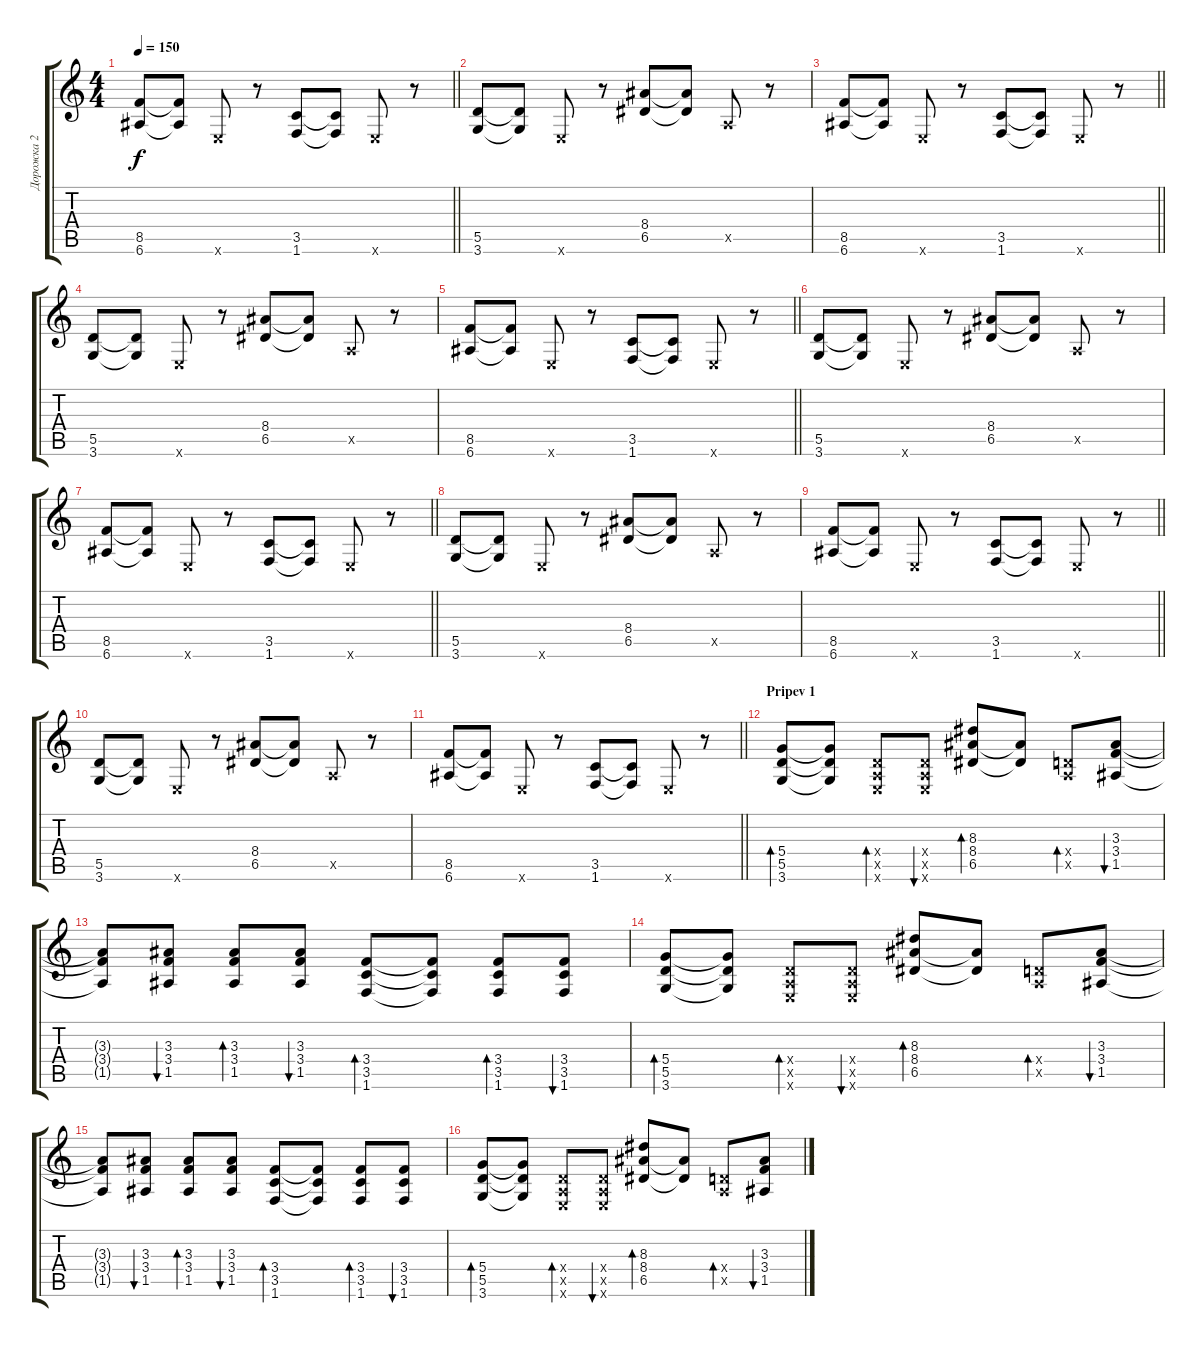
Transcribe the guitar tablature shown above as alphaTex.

\track ("Дорожка 2" "Дорожка 2") {instrument acousticguitarsteel}
\staff {score tabs}
\tuning (E4 B3 G3 D3 A2 E2) {hide}
\ts (4 4)
\tempo 150
\clef g2
\barLineRight lightlight
\ks c
(8.5 6.6).8{dy f} (8.5{t} 6.6{t}).8 0.6{x}.8 r.8 (3.5 1.6).8 (3.5{t} 1.6{t}).8 0.6{x}.8 r.8 |
(5.5 3.6).8 (5.5{t} 3.6{t}).8 0.6{x}.8 r.8 (8.4 6.5).8 (8.4{t} 6.5{t}).8 0.5{x}.8 r.8 |
\barLineRight lightlight
(8.5 6.6).8 (8.5{t} 6.6{t}).8 0.6{x}.8 r.8 (3.5 1.6).8 (3.5{t} 1.6{t}).8 0.6{x}.8 r.8 |
(5.5 3.6).8 (5.5{t} 3.6{t}).8 0.6{x}.8 r.8 (8.4 6.5).8 (8.4{t} 6.5{t}).8 0.5{x}.8 r.8 |
\barLineRight lightlight
(8.5 6.6).8 (8.5{t} 6.6{t}).8 0.6{x}.8 r.8 (3.5 1.6).8 (3.5{t} 1.6{t}).8 0.6{x}.8 r.8 |
(5.5 3.6).8 (5.5{t} 3.6{t}).8 0.6{x}.8 r.8 (8.4 6.5).8 (8.4{t} 6.5{t}).8 0.5{x}.8 r.8 |
\barLineRight lightlight
(8.5 6.6).8 (8.5{t} 6.6{t}).8 0.6{x}.8 r.8 (3.5 1.6).8 (3.5{t} 1.6{t}).8 0.6{x}.8 r.8 |
(5.5 3.6).8 (5.5{t} 3.6{t}).8 0.6{x}.8 r.8 (8.4 6.5).8 (8.4{t} 6.5{t}).8 0.5{x}.8 r.8 |
\barLineRight lightlight
(8.5 6.6).8 (8.5{t} 6.6{t}).8 0.6{x}.8 r.8 (3.5 1.6).8 (3.5{t} 1.6{t}).8 0.6{x}.8 r.8 |
(5.5 3.6).8 (5.5{t} 3.6{t}).8 0.6{x}.8 r.8 (8.4 6.5).8 (8.4{t} 6.5{t}).8 0.5{x}.8 r.8 |
\barLineRight lightlight
(8.5 6.6).8 (8.5{t} 6.6{t}).8 0.6{x}.8 r.8 (3.5 1.6).8 (3.5{t} 1.6{t}).8 0.6{x}.8 r.8 |
\section ("" "Pripev 1")
(5.4 5.5 3.6).8{bd 60} (5.4{t} 5.5{t} 3.6{t}).8 (0.4{x} 0.5{x} 0.6{x}).8{bd 60} (0.4{x} 0.5{x} 0.6{x}).8{bu 60} (8.3 8.4 6.5).8{bd 60} (8.4{t} 6.5{t}).8 (0.4{x} 0.5{x}).8{bd 60} (3.3 3.4 1.5).8{bu 60} |
(3.3{t} 3.4{t} 1.5{t}).8 (3.3 3.4 1.5).8{bu 60} (3.3 3.4 1.5).8{bd 60} (3.3 3.4 1.5).8{bu 60} (3.4 3.5 1.6).8{bd 60} (3.4{t} 3.5{t} 1.6{t}).8 (3.4 3.5 1.6).8{bd 60} (3.4 3.5 1.6).8{bu 60} |
(5.4 5.5 3.6).8{bd 60} (5.4{t} 5.5{t} 3.6{t}).8 (0.4{x} 0.5{x} 0.6{x}).8{bd 60} (0.4{x} 0.5{x} 0.6{x}).8{bu 60} (8.3 8.4 6.5).8{bd 60} (8.4{t} 6.5{t}).8 (0.4{x} 0.5{x}).8{bd 60} (3.3 3.4 1.5).8{bu 60} |
(3.3{t} 3.4{t} 1.5{t}).8 (3.3 3.4 1.5).8{bu 60} (3.3 3.4 1.5).8{bd 60} (3.3 3.4 1.5).8{bu 60} (3.4 3.5 1.6).8{bd 60} (3.4{t} 3.5{t} 1.6{t}).8 (3.4 3.5 1.6).8{bd 60} (3.4 3.5 1.6).8{bu 60} |
(5.4 5.5 3.6).8{bd 60} (5.4{t} 5.5{t} 3.6{t}).8 (0.4{x} 0.5{x} 0.6{x}).8{bd 60} (0.4{x} 0.5{x} 0.6{x}).8{bu 60} (8.3 8.4 6.5).8{bd 60} (8.4{t} 6.5{t}).8 (0.4{x} 0.5{x}).8{bd 60} (3.3 3.4 1.5).8{bu 60}
